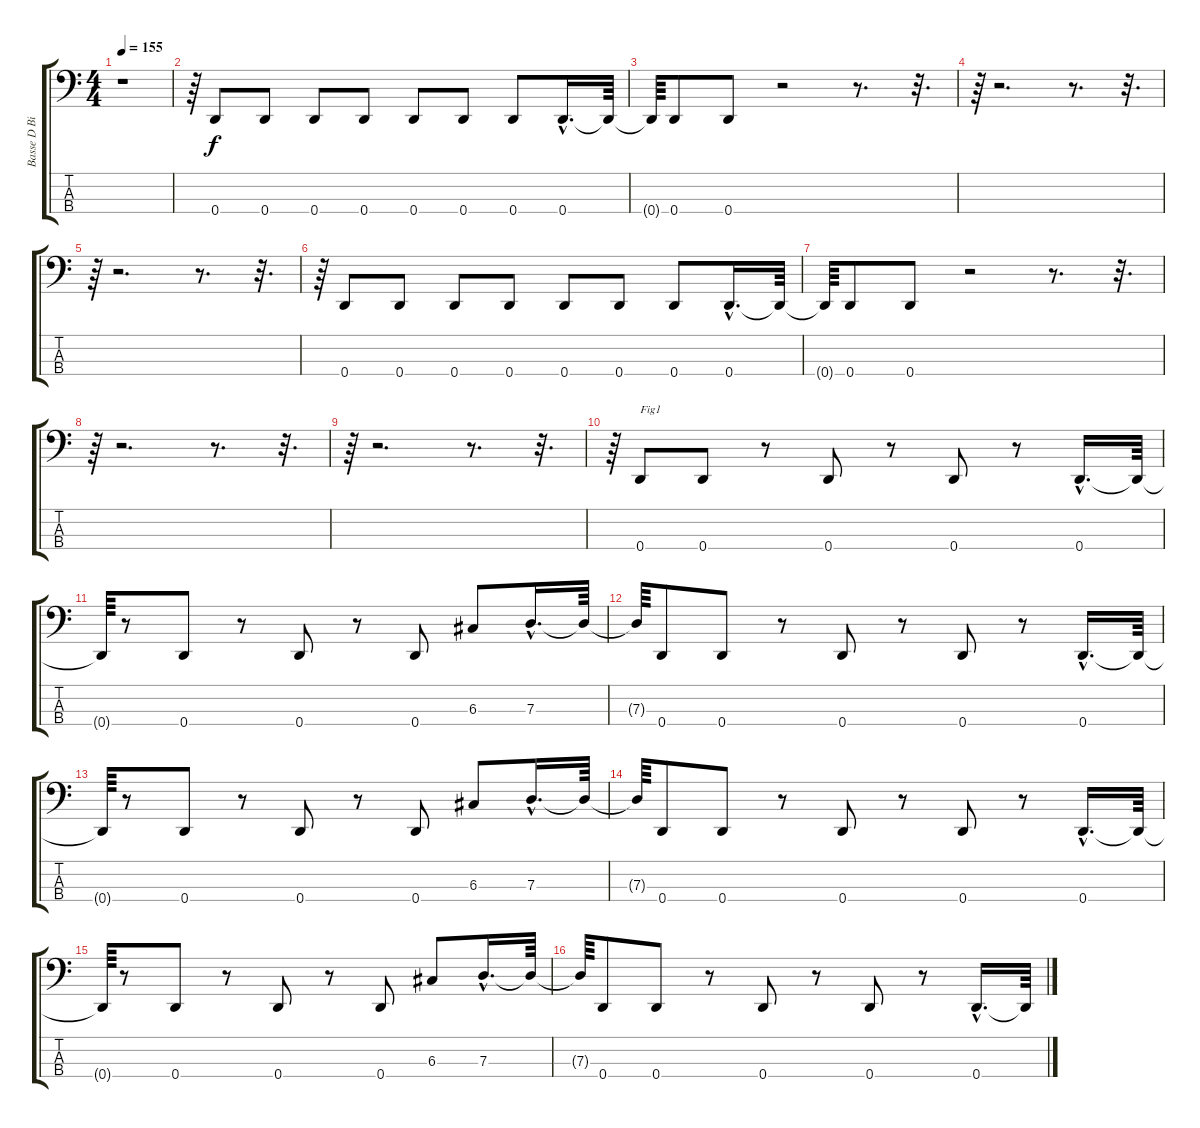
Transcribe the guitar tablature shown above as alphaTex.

\track ("Basse D Bis" "Basse D Bi") {instrument synthbass2}
\staff {score tabs}
\tuning (F2 C2 G1 D1) {hide}
\ts (4 4)
\tempo 155
\clef f4
\ks c
r.1{dy f instrument synthbass2} |
r.64 0.4.8 0.4.8 0.4.8 0.4.8 0.4.8 0.4.8 0.4.8 0.4{hac}.16{d} 0.4{t}.64 |
0.4{t}.64 0.4.8 0.4.8 r.2 r.8{d} r.32{d} |
r.64 r.2{d} r.8{d} r.32{d} |
r.64 r.2{d} r.8{d} r.32{d} |
r.64 0.4.8 0.4.8 0.4.8 0.4.8 0.4.8 0.4.8 0.4.8 0.4{hac}.16{d} 0.4{t}.64 |
0.4{t}.64 0.4.8 0.4.8 r.2 r.8{d} r.32{d} |
r.64 r.2{d} r.8{d} r.32{d} |
r.64 r.2{d} r.8{d} r.32{d} |
r.64 0.4.8{txt "Fig1"} 0.4.8 r.8 0.4.8 r.8 0.4.8 r.8 0.4{hac}.16{d} 0.4{t}.64 |
0.4{t}.64 r.8 0.4.8 r.8 0.4.8 r.8 0.4.8 6.3.8 7.3{hac}.16{d} 7.3{t}.64 |
7.3{t}.64 0.4.8 0.4.8 r.8 0.4.8 r.8 0.4.8 r.8 0.4{hac}.16{d} 0.4{t}.64 |
0.4{t}.64 r.8 0.4.8 r.8 0.4.8 r.8 0.4.8 6.3.8 7.3{hac}.16{d} 7.3{t}.64 |
7.3{t}.64 0.4.8 0.4.8 r.8 0.4.8 r.8 0.4.8 r.8 0.4{hac}.16{d} 0.4{t}.64 |
0.4{t}.64 r.8 0.4.8 r.8 0.4.8 r.8 0.4.8 6.3.8 7.3{hac}.16{d} 7.3{t}.64 |
7.3{t}.64 0.4.8 0.4.8 r.8 0.4.8 r.8 0.4.8 r.8 0.4{hac}.16{d} 0.4{t}.64
